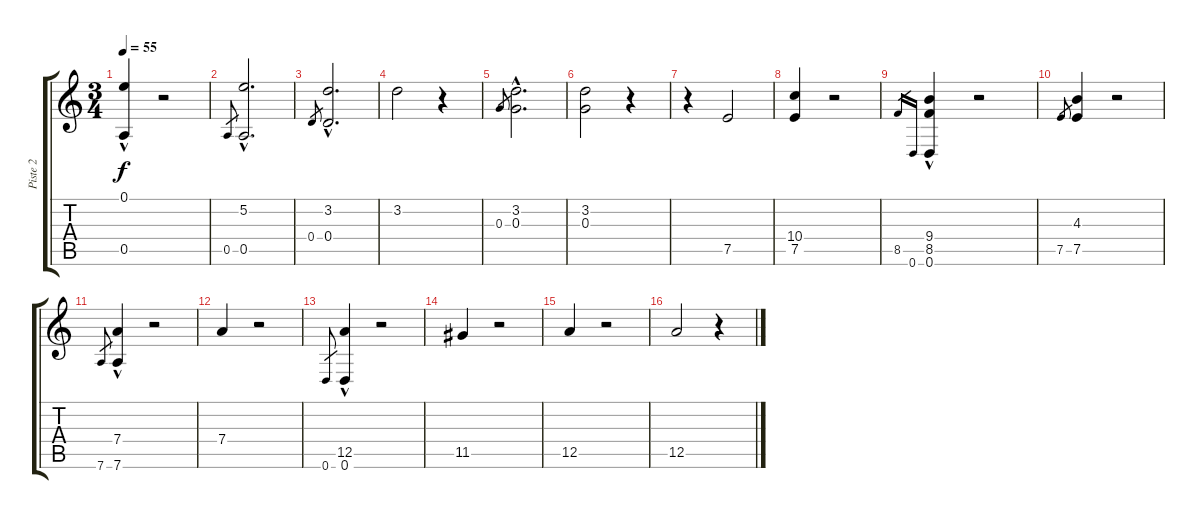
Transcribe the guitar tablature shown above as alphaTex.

\track ("Piste 2" "Piste 2") {instrument acousticguitarnylon}
\staff {score tabs}
\tuning (E4 B3 G3 D3 A2 D2) {hide}
\ts (3 4)
\tempo 55
\clef g2
\ks c
(0.1 0.5{hac}).4{dy f} r.2 |
0.5.8{gr} (5.2{hac} 0.5{hac}).2{d} |
0.4.8{gr} (3.2 0.4{hac}).2{d} |
3.2.2 r.4 |
0.3.8{gr} (3.2 0.3{hac}).2{d} |
(3.2 0.3).2 r.4 |
r.4 7.5.2 |
(10.4 7.5).4 r.2 |
8.5.16{gr} 0.6.16{gr} (9.4 8.5{hac} 0.6{hac}).4 r.2 |
7.5.8{gr} (4.3 7.5).4 r.2 |
7.6.8{gr} (7.4 7.6{hac}).4 r.2 |
7.4.4 r.2 |
0.6.8{gr} (12.5 0.6{hac}).4 r.2 |
11.5.4 r.2 |
12.5.4 r.2 |
12.5.2 r.4
